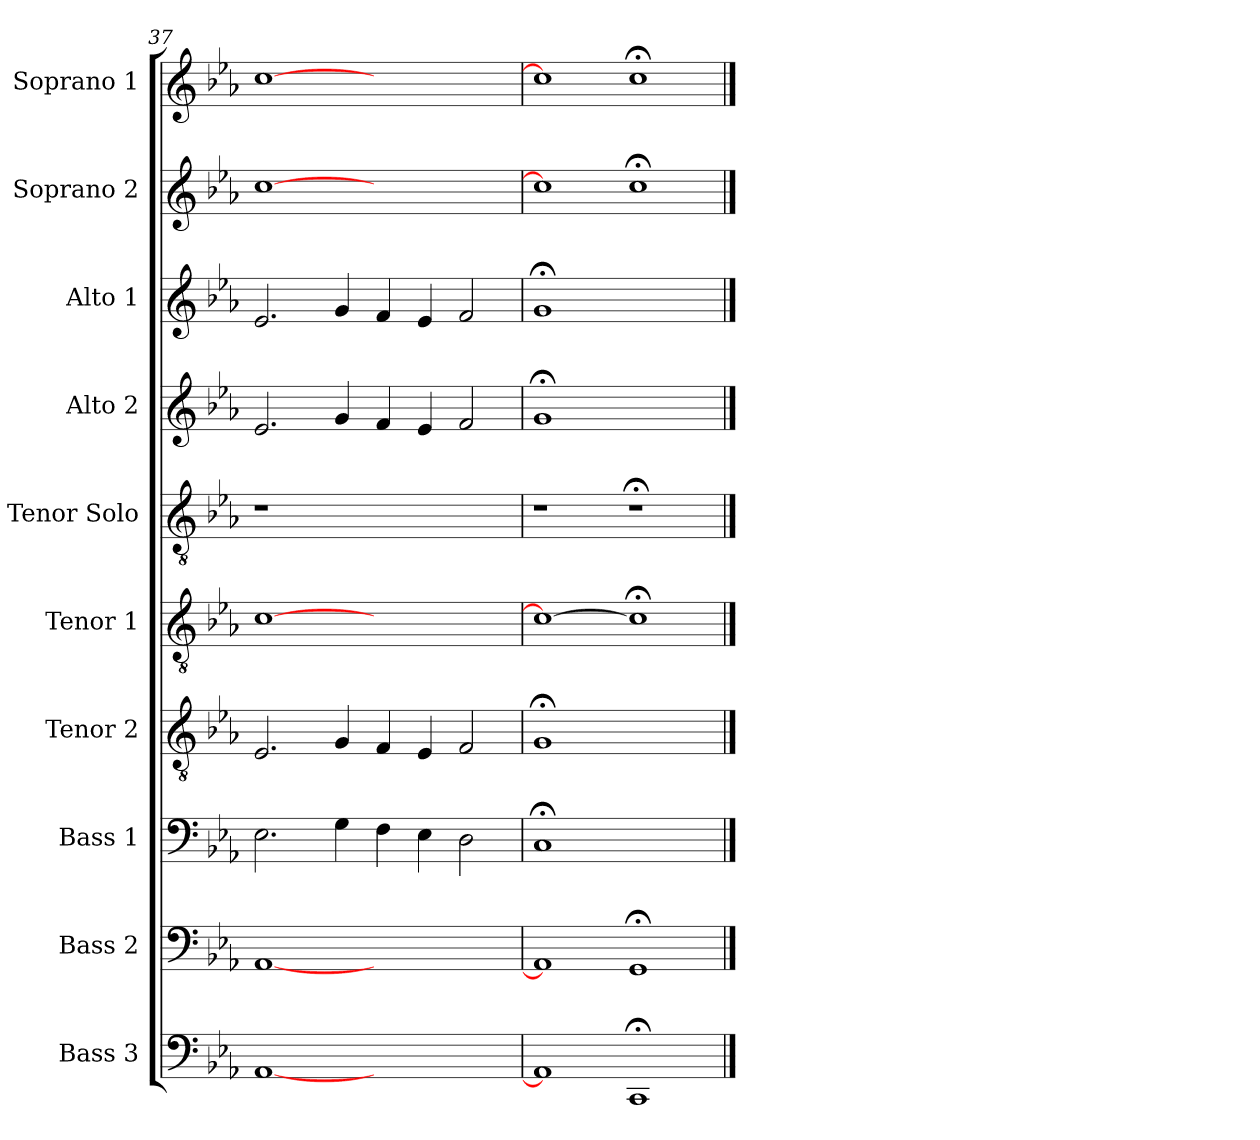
**kern	**kern	**kern	**kern	**kern	**kern	**kern	**kern	**kern	**kern
*part10	*part9	*part8	*part7	*part6	*part5	*part4	*part3	*part2	*part1
*staff10	*staff9	*staff8	*staff7	*staff6	*staff5	*staff4	*staff3	*staff2	*staff1
*I"Bass 3	*I"Bass 2	*I"Bass 1	*I"Tenor 2	*I"Tenor 1	*I"Tenor Solo	*I"Alto 2	*I"Alto 1	*I"Soprano 2	*I"Soprano 1
*I'B 3	*I'B 2	*I'B 1	*I'T 2	*I'T 1	*I'T	*I'A 2	*I'A 1	*I'S 2	*I'S 1
*clefF4	*clefF4	*clefF4	*clefGv2	*clefGv2	*clefGv2	*clefG2	*clefG2	*clefG2	*clefG2
*k[b-e-a-]	*k[b-e-a-]	*k[b-e-a-]	*k[b-e-a-]	*k[b-e-a-]	*k[b-e-a-]	*k[b-e-a-]	*k[b-e-a-]	*k[b-e-a-]	*k[b-e-a-]
*c:	*c:	*c:	*c:	*c:	*c:	*c:	*c:	*c:	*c:
=37	=37	=37	=37	=37	=37	=37	=37	=37	=37
[1AA-	[1AA-	2.E-	2.E-	[1c	1r	2.e-	2.e-	[1cc	[1cc
.	.	4G	4G	.	.	4g	4g	.	.
1ryy	1ryy	4F	4F	1ryy	1ryy	4f	4f	1ryy	1ryy
.	.	4E-	4E-	.	.	4e-	4e-	.	.
.	.	2D	2F	.	.	2f	2f	.	.
=38	=38	=38	=38	=38	=38	=38	=38	=38	=38
1AA-]	1AA-]	1C;<	1G;<	1c_	1r	1g;<	1g;<	1cc]	1cc]
1CC;<	1GG;<	1ryy	1ryy	1c;<]	1r;<	1ryy	1ryy	1cc;<	1cc;<
==	==	==	==	==	==	==	==	==	==
*-	*-	*-	*-	*-	*-	*-	*-	*-	*-
